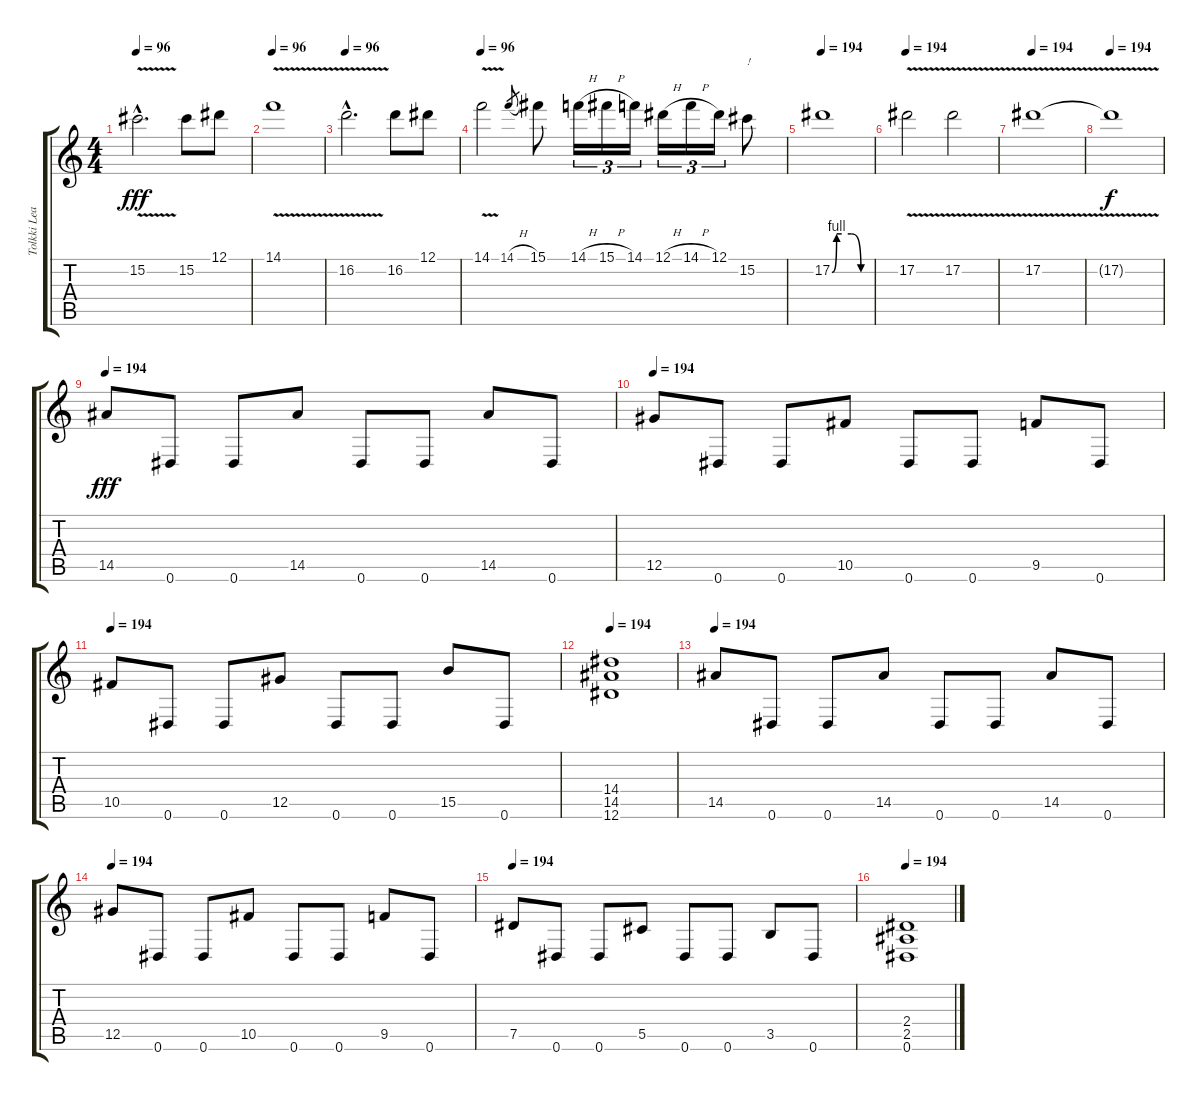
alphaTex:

\track ("Tolkki Lead" "Tolkki Lea") {instrument overdrivenguitar}
\staff {score tabs}
\tuning (Eb4 Bb3 Gb3 Db3 Ab2 Eb2) {hide}
\ts (4 4)
\tempo 96
\clef g2
\ks c
15.2{v hac}.2{d dy fff} 15.2.8 12.1.8 |
\tempo 96
14.1{v}.1 |
\tempo 96
16.2{v hac}.2{d} 16.2.8 12.1.8 |
\tempo 96
14.1{v}.2 14.1{h}.8{gr} 15.1.8 14.1{h}.16{tu (3 2)} 15.1{h}.16{tu (3 2)} 14.1.16{tu (3 2)} 12.1{h}.16{tu (3 2)} 14.1{h}.16{tu (3 2)} 12.1.16{tu (3 2)} 15.2.8{txt "!"} |
\tempo 194
17.2{be (custom 0 0 7 4 15 4 30 4 45 0 60 0)}.1 |
\tempo 194
17.2{v}.2 17.2{v}.2 |
\tempo 194
17.2{v}.1 |
\tempo 194
17.2{t}.1{dy f} |
\tempo 194
14.5.8{dy fff} 0.6.8 0.6.8 14.5.8 0.6.8 0.6.8 14.5.8 0.6.8 |
\tempo 194
12.5.8 0.6.8 0.6.8 10.5.8 0.6.8 0.6.8 9.5.8 0.6.8 |
\tempo 194
10.5.8 0.6.8 0.6.8 12.5.8 0.6.8 0.6.8 15.5.8 0.6.8 |
\tempo 194
(14.4 14.5 12.6).1 |
\tempo 194
14.5.8 0.6.8 0.6.8 14.5.8 0.6.8 0.6.8 14.5.8 0.6.8 |
\tempo 194
12.5.8 0.6.8 0.6.8 10.5.8 0.6.8 0.6.8 9.5.8 0.6.8 |
\tempo 194
7.5.8 0.6.8 0.6.8 5.5.8 0.6.8 0.6.8 3.5.8 0.6.8 |
\tempo 194
(2.4 2.5 0.6).1
